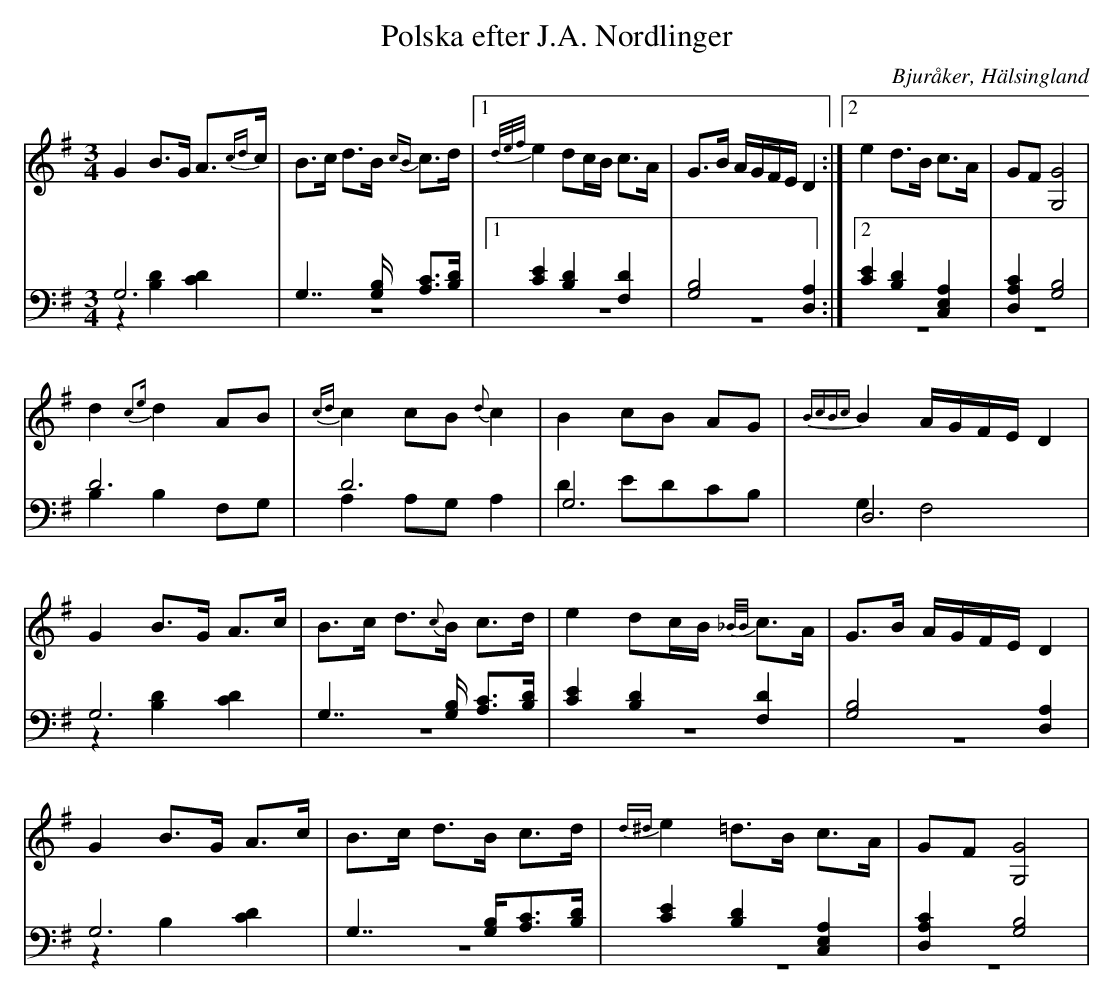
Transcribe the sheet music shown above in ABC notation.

X:1
T: Polska efter J.A. Nordlinger
O: Bjuråker, Hälsingland
M: 3/4
L: 1/8
K: G
V:1
V:2
V:3 merge
V:1
G2 B>G A>{cd2/3}c|B>c d>B {cB}c>d |1 {d/e/f/}e2 dc/B/ c>A| G>B A/G/F/E/ D2:|2 e2 d>B c>A|GF [G4G,4]  |
 d2 {c2e}d2 AB|{cd}c2 cB {d}c2|B2 cB AG|{BcBc}B2 A/G/F/E/ D2 |
G2 B>G A>c|B>c d>{c4/3}B c>d |e2 dc/B/ {_B/B/}c>A|G>B A/G/F/E/ D2 |
G2 B>G A>c |B>c d>B c>d|{d^d}e2 =d>B c>A|GF [G,4G4] |
V:2 clef=bass
 G,6|G,7/2 [G,/B,/] [A,C]>[B,D]|1 [C2E2] [B,2D2] [F,2D2]| [G,4B,4] [D,2A,2]:|2 [C2E2] [B,2D2] [C,2E,2A,2]| [D,2A,2C2] [G,4B,4]|
D6 |D6 |G,6|D,6 |
G,6 | G,7/2 [G,/B,/] [A,C]>[B,D]| [C2E2] [B,2D2] [F,2D2]| [G,4B,4] [D,2A,2]|
G,6 |G,7/2 [G,/B,/][A,C]>[B,D]|[C2E2] [B,2D2] [C,2E,2A,2]|[D,2A,2C2] [G,4B,4] |
V:3 clef=bass
z2 [B,2D2] [C2D2]| z6|1 z6| z6:|2 z6|  z6|
B,2 B,2 F,G, |A,2 A,G, A,2 |D2 EDCB,|G,2 F,4 |
z2 [B,2D2] [C2D2]| z6 |z6 |z6|
z2 B,2 [C2D2] |z6|z6|z6|
